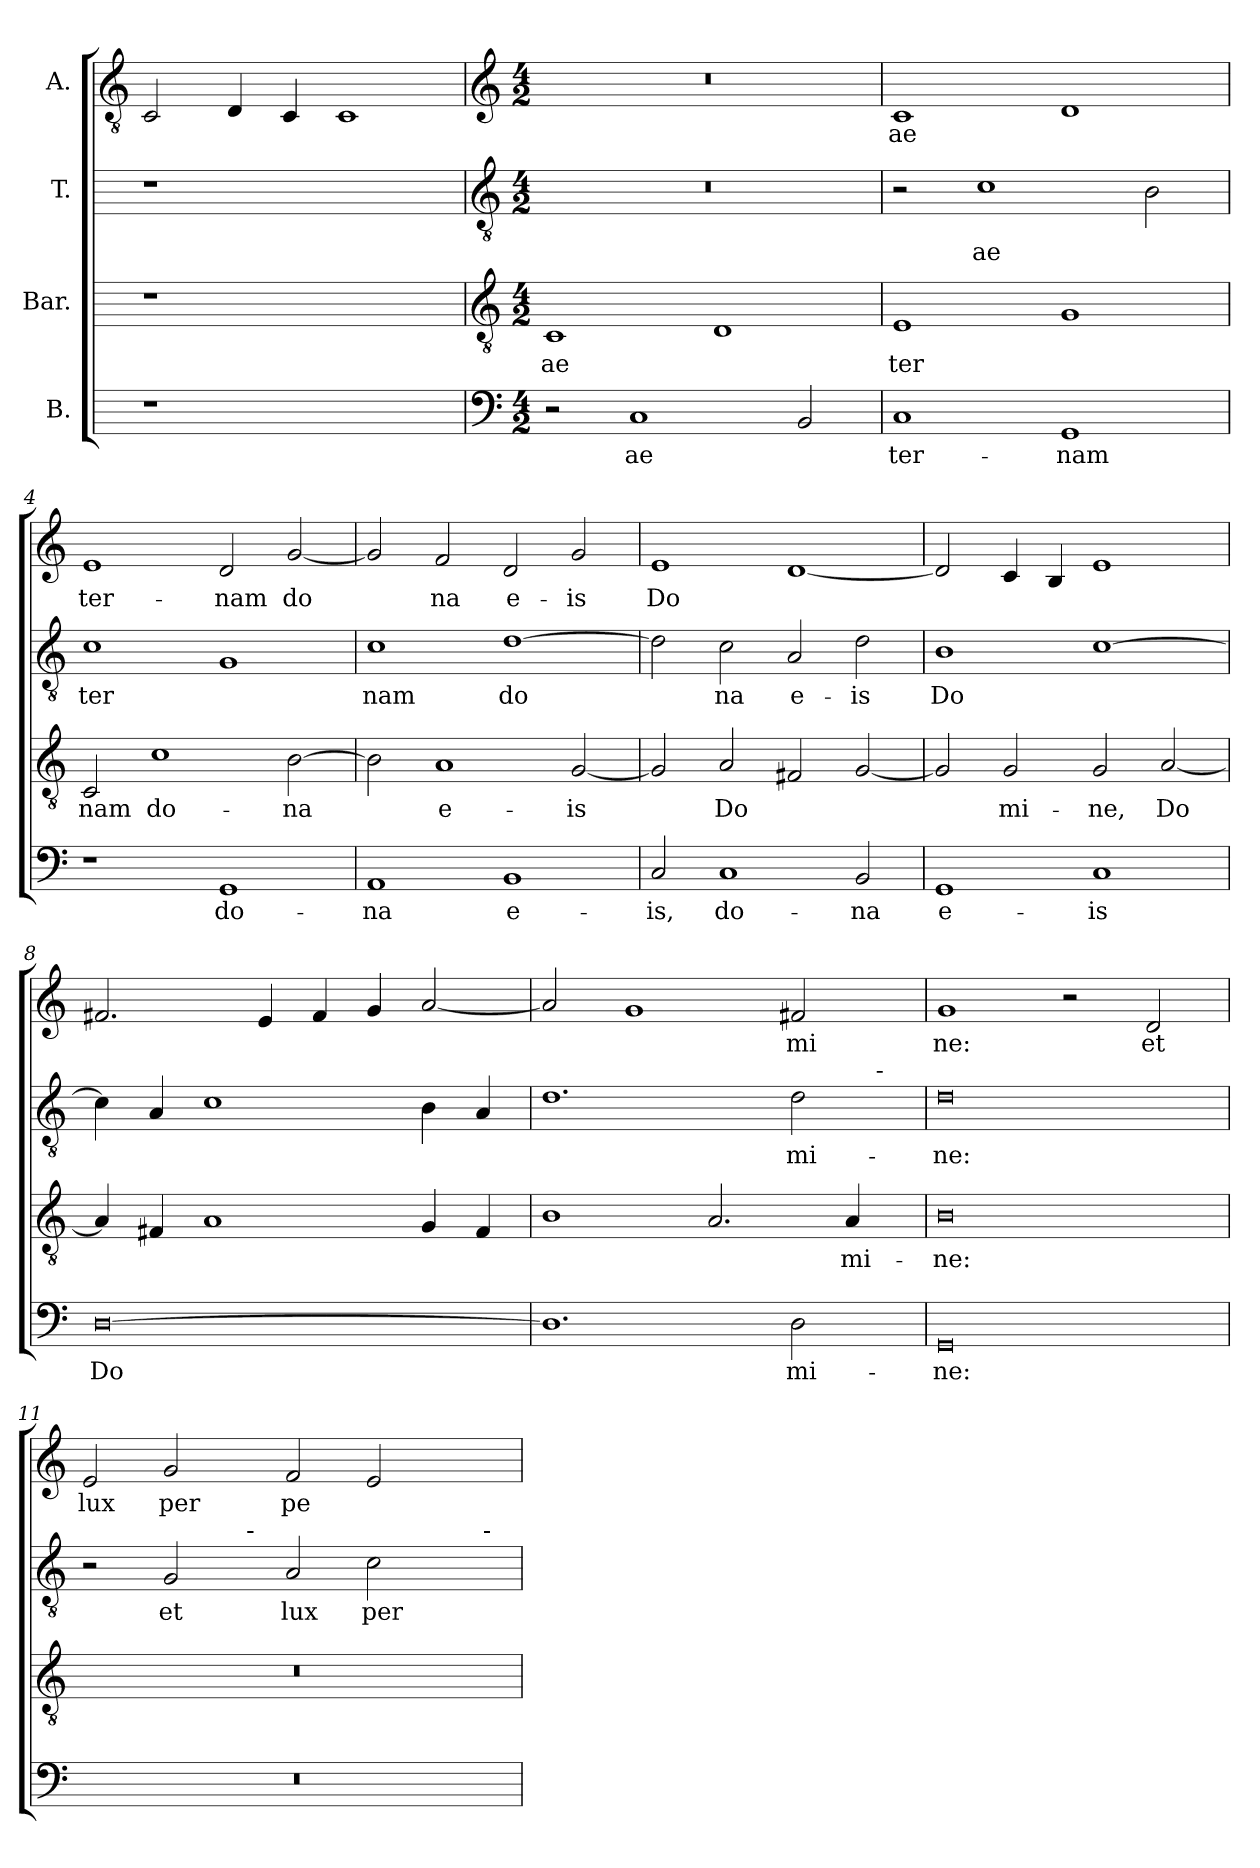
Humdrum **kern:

**kern	**text	**kern	**text	**kern	**text	**kern	**text
*part4	*part4	*part3	*part3	*part2	*part2	*part1	*part1
*staff4	*staff4	*staff3	*staff3	*staff2	*staff2	*staff1	*staff1
*I"B.	*	*I"Bar.	*	*I"T.	*	*I"A.	*
!!LO:PB:g=z
*stria5	*	*stria5	*	*stria5	*	*stria5	*
*	*	*	*	*	*	*clefGv2	*
*k[]	*	*k[]	*	*k[]	*	*k[]	*
*C:	*	*C:	*	*C:	*	*C:	*
=1	=1	=1	=1	=1	=1	=1	=1
!	!	!	!	!	!	!	!LO:LY:b:cj
1r	.	1r	.	1r	.	2C/	.
!	!	!	!	!	!	!	!LO:LY:b:cj
.	.	.	.	.	.	4D/	.
!	!	!	!	!	!	!	!LO:LY:b:cj
.	.	.	.	.	.	4C/	.
!	!	!	!	!	!	!	!LO:LY:b:cj
1ryy	.	1ryy	.	1ryy	.	1C	.
!!LO:LB:g=z
=2	=2	=2	=2	=2	=2	=2	=2
*clefF4	*	*clefGv2	*	*clefGv2	*	*clefG2	*
*M4/2	*	*M4/2	*	*M4/2	*	*M4/2	*
!	!	!	!LO:LY:b:cj	!	!	!	!
2r	.	1C	ae-	0r	.	0r	.
!	!LO:LY:b:cj	!	!	!	!	!	!
1C	ae-	.	.	.	.	.	.
!	!	!	!LO:LY:b:cj	!	!	!	!
.	.	1D	--	.	.	.	.
!	!LO:LY:b:cj	!	!	!	!	!	!
2BB/	--	.	.	.	.	.	.
=3	=3	=3	=3	=3	=3	=3	=3
!	!LO:LY:b:cj	!	!LO:LY:b:cj	!	!	!	!LO:LY:b:cj
1C	-ter-	1E	-ter-	2r	.	1c	ae-
!	!	!	!	!	!LO:LY:b:cj	!	!
.	.	.	.	1c	ae-	.	.
!	!LO:LY:b:cj	!	!LO:LY:b:cj	!	!	!	!LO:LY:b:cj
1GG	-nam	1G	--	.	.	1d	--
!	!	!	!	!	!LO:LY:b:cj	!	!
.	.	.	.	2B\	--	.	.
=4	=4	=4	=4	=4	=4	=4	=4
!	!	!	!LO:LY:b:cj	!	!LO:LY:b:cj	!	!LO:LY:b:cj
1r	.	2C/	-nam	1c	-ter-	1e	-ter-
!	!	!	!LO:LY:b:cj	!	!	!	!
.	.	1c	do-	.	.	.	.
!	!LO:LY:b:cj	!	!	!	!LO:LY:b:cj	!	!LO:LY:b:cj
1GG	do-	.	.	1G	--	2d/	-nam
!	!	!	!LO:LY:b:cj	!	!	!	!LO:LY:b:cj
.	.	[>2B\	-na	.	.	[<2g/	do-
=5	=5	=5	=5	=5	=5	=5	=5
!	!LO:LY:b:cj	!	!LO:LY:b:cj	!	!LO:LY:b:cj	!	!LO:LY:b:cj
1AA	-na	2B\]	.	1c	-nam	2g/]	--
!	!	!	!LO:LY:b:cj	!	!	!	!LO:LY:b:cj
.	.	1A	e-	.	.	2f/	-na
!	!LO:LY:b:cj	!	!	!	!LO:LY:b:cj	!	!LO:LY:b:cj
1BB	e-	.	.	[>1d	do-	2d/	e-
!	!	!	!LO:LY:b:cj	!	!	!	!LO:LY:b:cj
.	.	[<2G/	-is	.	.	2g/	-is
=6	=6	=6	=6	=6	=6	=6	=6
!	!LO:LY:b:cj	!	!LO:LY:b:cj	!	!LO:LY:b:cj	!	!LO:LY:b:cj
2C/	-is,	2G/]	.	2d\]	--	1e	Do-
!	!LO:LY:b:cj	!	!LO:LY:b:cj	!	!LO:LY:b:cj	!	!
1C	do-	2A/	Do-	2c\	-na	.	.
!	!	!	!LO:LY:b:cj	!	!LO:LY:b:cj	!	!LO:LY:b:cj
.	.	2F#X/	--	2A/	e-	[<1d	--
!	!LO:LY:b:cj	!	!LO:LY:b:cj	!	!LO:LY:b:cj	!	!
2BB/	-na	[<2G/	--	2d\	-is	.	.
=7	=7	=7	=7	=7	=7	=7	=7
!	!LO:LY:b:cj	!	!LO:LY:b:cj	!	!LO:LY:b:cj	!	!LO:LY:b:cj
1GG	e-	2G/]	--	1B	Do-	2d/]	--
!	!	!	!LO:LY:b:cj	!	!	!	!LO:LY:b:cj
.	.	2G/	-mi-	.	.	4c/	--
!	!	!	!	!	!	!	!LO:LY:b:cj
.	.	.	.	.	.	4B/	--
!	!LO:LY:b:cj	!	!LO:LY:b:cj	!	!LO:LY:b:cj	!	!LO:LY:b:cj
1C	-is	2G/	-ne,	[<1c	--	1e	--
!	!	!	!LO:LY:b:cj	!	!	!	!
.	.	[<2A/	Do-	.	.	.	.
!!LO:LB:g=z
=8	=8	=8	=8	=8	=8	=8	=8
!	!LO:LY:b:cj	!	!LO:LY:b:cj	!	!LO:LY:b:cj	!	!LO:LY:b:cj
[>0D	Do-	4A/]	--	4c\]	--	2.f#X/	--
!	!	!	!LO:LY:b:cj	!	!LO:LY:b:cj	!	!
.	.	4F#X/	--	4A/	--	.	.
!	!	!	!LO:LY:b:cj	!	!LO:LY:b:cj	!	!
.	.	1A	--	1c	--	.	.
!	!	!	!	!	!	!	!LO:LY:b:cj
.	.	.	.	.	.	4e/	--
!	!	!	!	!	!	!	!LO:LY:b:cj
.	.	.	.	.	.	4f#/	--
!	!	!	!	!	!	!	!LO:LY:b:cj
.	.	.	.	.	.	4g/	--
!	!	!	!LO:LY:b:cj	!	!LO:LY:b:cj	!	!LO:LY:b:cj
.	.	4G/	--	4B\	--	[<2a/	--
!	!	!	!LO:LY:b:cj	!	!LO:LY:b:cj	!	!
.	.	4F#/	--	4A/	--	.	.
=9	=9	=9	=9	=9	=9	=9	=9
!	!LO:LY:b:cj	!	!LO:LY:b:cj	!	!LO:LY:b:cj	!	!LO:LY:b:cj
*	*	*	*	*^	*	*	*
1.D]	--	1B	--	1.d	1ryy	--	2a/]	--
!	!	!	!	!	!	!	!	!LO:LY:b:cj
.	.	.	.	.	.	.	1g	--
!	!	!	!LO:LY:b:cj	!	!	!	!	!
.	.	2.A/	--	.	2ryy	.	.	.
!	!LO:LY:b:cj	!	!	!	!	!LO:LY:b:cj	!	!LO:LY:b:cj
2D\	-mi-	.	.	2d\	4ryy	-mi-	2f#X/	-mi
!	!	!	!LO:LY:b:cj	!	!	!	!	!
.	.	4A/	-mi-	.	16.ryy	.	.	.
!	!	!	!	!	!LO:TX:a:t=-	!	!	!
.	.	.	.	.	8ryy	.	.	.
.	.	.	.	.	32ryy	.	.	.
=10	=10	=10	=10	=10	=10	=10	=10	=10
!	!LO:LY:b:cj	!	!LO:LY:b:cj	!	!	!LO:LY:b:cj	!	!LO:LY:b:cj
*	*	*	*	*v	*v	*	*	*
0GG	-ne:	0B	-ne:	0d	-ne:	1g	ne:
.	.	.	.	.	.	2r	.
!	!	!	!	!	!	!	!LO:LY:b:cj
.	.	.	.	.	.	2d/	et
=11	=11	=11	=11	=11	=11	=11	=11
!	!	!	!	!	!	!	!LO:LY:b:cj
*	*	*	*	*^	*	*	*
*	*	*	*	*	*^	*	*	*
0r	.	0r	.	2r	2ryy	1ryy	.	2e/	lux
!	!	!	!	!	!	!	!LO:LY:b:cj	!	!LO:LY:b:cj
.	.	.	.	2G/	4ryy	.	et	2g/	per
.	.	.	.	.	16.ryy	.	.	.	.
!	!	!	!	!	!LO:TX:a:t=-	!	!	!	!
.	.	.	.	.	1ryy	.	.	.	.
!	!	!	!	!	!	!	!LO:LY:b:cj	!	!LO:LY:b:cj
.	.	.	.	2A/	.	2ryy	lux	2f/	pe
!	!	!	!	!	!	!	!LO:LY:b:cj	!	!LO:LY:b:cj
.	.	.	.	2c\	.	4ryy	per-	2e/	.
.	.	.	.	.	.	8ryy	.	.	.
.	.	.	.	.	8ryy	.	.	.	.
.	.	.	.	.	.	32.ryy	.	.	.
!	!	!	!	!	!	!LO:TX:a:t=-	!	!	!
.	.	.	.	.	.	16ryy	.	.	.
.	.	.	.	.	32ryy	.	.	.	.
.	.	.	.	.	.	64ryy	.	.	.
*	*	*	*	*v	*v	*v	*	*	*
=	=	=	=	=	=	=	=
*-	*-	*-	*-	*-	*-	*-	*-
